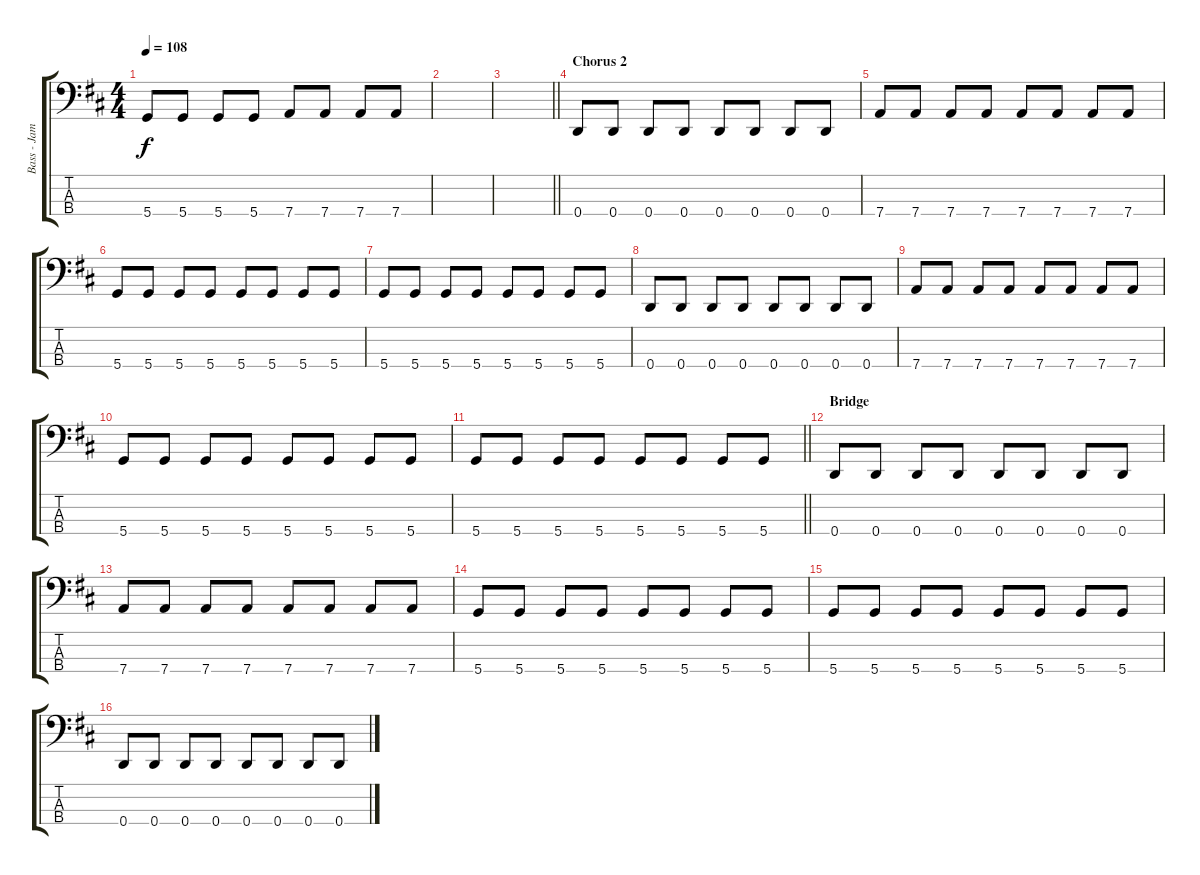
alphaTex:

\track ("Bass - James Johnston" "Bass - Jam") {instrument electricbassfinger}
\staff {score tabs}
\tuning (G2 D2 A1 D1) {hide}
\ts (4 4)
\tempo 108
\clef f4
\ks d
5.4.8{dy f} 5.4.8 5.4.8 5.4.8 7.4.8 7.4.8 7.4.8 7.4.8 |
|
\barLineRight lightlight
|
\section ("" "Chorus 2")
0.4.8 0.4.8 0.4.8 0.4.8 0.4.8 0.4.8 0.4.8 0.4.8 |
7.4.8 7.4.8 7.4.8 7.4.8 7.4.8 7.4.8 7.4.8 7.4.8 |
5.4.8 5.4.8 5.4.8 5.4.8 5.4.8 5.4.8 5.4.8 5.4.8 |
5.4.8 5.4.8 5.4.8 5.4.8 5.4.8 5.4.8 5.4.8 5.4.8 |
0.4.8 0.4.8 0.4.8 0.4.8 0.4.8 0.4.8 0.4.8 0.4.8 |
7.4.8 7.4.8 7.4.8 7.4.8 7.4.8 7.4.8 7.4.8 7.4.8 |
5.4.8 5.4.8 5.4.8 5.4.8 5.4.8 5.4.8 5.4.8 5.4.8 |
\barLineRight lightlight
5.4.8 5.4.8 5.4.8 5.4.8 5.4.8 5.4.8 5.4.8 5.4.8 |
\section ("" "Bridge")
0.4.8 0.4.8 0.4.8 0.4.8 0.4.8 0.4.8 0.4.8 0.4.8 |
7.4.8 7.4.8 7.4.8 7.4.8 7.4.8 7.4.8 7.4.8 7.4.8 |
5.4.8 5.4.8 5.4.8 5.4.8 5.4.8 5.4.8 5.4.8 5.4.8 |
5.4.8 5.4.8 5.4.8 5.4.8 5.4.8 5.4.8 5.4.8 5.4.8 |
0.4.8 0.4.8 0.4.8 0.4.8 0.4.8 0.4.8 0.4.8 0.4.8
